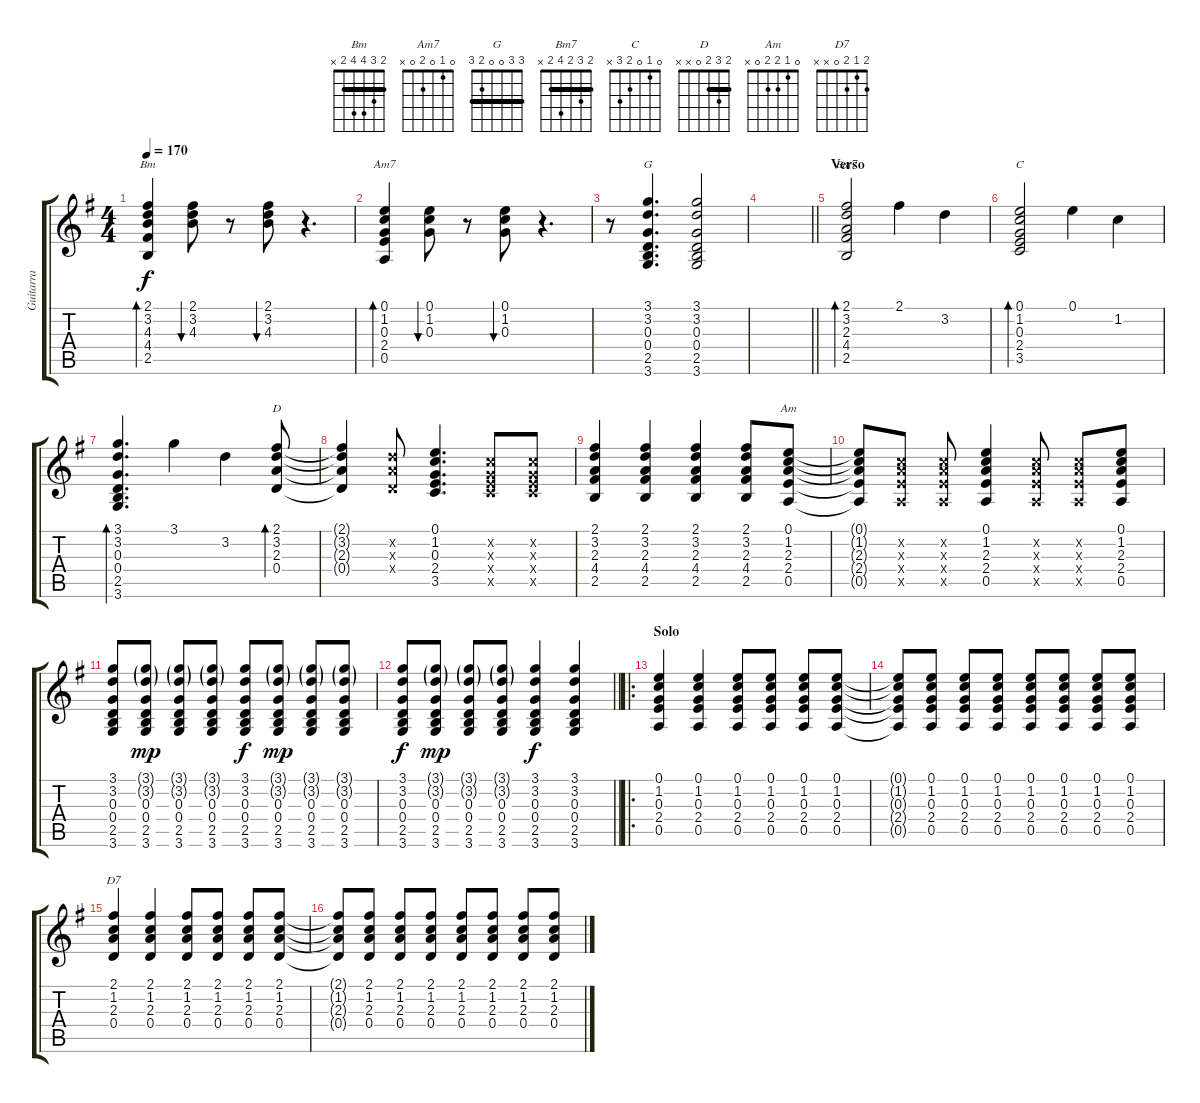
\track ("Guitarra" "Guitarra") {instrument acousticguitarsteel}
\staff {score tabs}
\tuning (E4 B3 G3 D3 A2 E2) {hide}
\chord ("Bm" 2 3 4 4 2 x) {barre 2}
\chord ("Am7" 0 1 0 2 0 x)
\chord ("G" 3 3 0 0 2 3) {barre 3}
\chord ("Bm7" 2 3 2 4 2 x) {barre 2}
\chord ("C" 0 1 0 2 3 x)
\chord ("D" 2 3 2 0 x x) {barre 2}
\chord ("Am" 0 1 2 2 0 x)
\chord ("D7" 2 1 2 0 x x)
\ts (4 4)
\tempo 170
\clef g2
\ks g
(2.1 3.2 4.3 4.4 2.5).4{bd 480 ch "Bm" dy f instrument electricguitarclean} (2.1 3.2 4.3).8{bu 120} r.8 (2.1 3.2 4.3).8{bu 120} r.4{d} |
(0.1 1.2 0.3 2.4 0.5).4{bd 480 ch "Am7"} (0.1 1.2 0.3).8{bu 120} r.8 (0.1 1.2 0.3).8{bu 120} r.4{d} |
r.8 (3.1 3.2 0.3 0.4 2.5 3.6).4{d ch "G" instrument acousticguitarsteel} (3.1 3.2 0.3 0.4 2.5 3.6).2 |
\barLineRight lightlight
|
\section ("" "Verso")
(2.1 3.2 2.3 4.4 2.5).2{bd 480 ch "Bm7" instrument electricguitarclean} 2.1.4 3.2.4 |
(0.1 1.2 0.3 2.4 3.5).2{bd 480 ch "C"} 0.1.4 1.2.4 |
(3.1 3.2 0.3 0.4 2.5 3.6).4{d bd 480} 3.1.4 3.2.4 (2.1 3.2 2.3 0.4).8{bd 480 ch "D" instrument electricguitarclean} |
(2.1{t} 3.2{t} 2.3{t} 0.4{t}).4 (3.2{x} 2.3{x} 0.4{x}).8 (0.1 1.2 0.3 2.4 3.5).4{d} (1.2{x} 0.3{x} 2.4{x} 3.5{x}).8 (1.2{x} 0.3{x} 2.4{x} 3.5{x}).8 |
(2.1 3.2 2.3 4.4 2.5).4 (2.1 3.2 2.3 4.4 2.5).4 (2.1 3.2 2.3 4.4 2.5).4 (2.1 3.2 2.3 4.4 2.5).8 (0.1 1.2 2.3 2.4 0.5).8{ch "Am"} |
(0.1{t} 1.2{t} 2.3{t} 2.4{t} 0.5{t}).8 (1.2{x} 2.3{x} 2.4{x} 0.5{x}).8 (1.2{x} 2.3{x} 2.4{x} 0.5{x}).8 (0.1 1.2 2.3 2.4 0.5).4 (1.2{x} 2.3{x} 2.4{x} 0.5{x}).8 (1.2{x} 2.3{x} 2.4{x} 0.5{x}).8 (0.1 1.2 2.3 2.4 0.5).8 |
(3.1 3.2 0.3 0.4 2.5 3.6).8 (3.1{g} 3.2{g} 0.3 0.4 2.5 3.6).8{dy mp} (3.1{g} 3.2{g} 0.3 0.4 2.5 3.6).8 (3.1{g} 3.2{g} 0.3 0.4 2.5 3.6).8 (3.1 3.2 0.3 0.4 2.5 3.6).8{dy f} (3.1{g} 3.2{g} 0.3 0.4 2.5 3.6).8{dy mp} (3.1{g} 3.2{g} 0.3 0.4 2.5 3.6).8 (3.1{g} 3.2{g} 0.3 0.4 2.5 3.6).8 |
\barLineRight lightlight
(3.1 3.2 0.3 0.4 2.5 3.6).8{dy f} (3.1{g} 3.2{g} 0.3 0.4 2.5 3.6).8{dy mp} (3.1{g} 3.2{g} 0.3 0.4 2.5 3.6).8 (3.1{g} 3.2{g} 0.3 0.4 2.5 3.6).8 (3.1 3.2 0.3 0.4 2.5 3.6).4{dy f} (3.1 3.2 0.3 0.4 2.5 3.6).4 |
\ro
\section ("" "Solo")
(0.1 1.2 0.3 2.4 0.5).4{instrument acousticguitarsteel} (0.1 1.2 0.3 2.4 0.5).4 (0.1 1.2 0.3 2.4 0.5).8 (0.1 1.2 0.3 2.4 0.5).8 (0.1 1.2 0.3 2.4 0.5).8 (0.1 1.2 0.3 2.4 0.5).8 |
(0.1{t} 1.2{t} 0.3{t} 2.4{t} 0.5{t}).8 (0.1 1.2 0.3 2.4 0.5).8 (0.1 1.2 0.3 2.4 0.5).8 (0.1 1.2 0.3 2.4 0.5).8 (0.1 1.2 0.3 2.4 0.5).8 (0.1 1.2 0.3 2.4 0.5).8 (0.1 1.2 0.3 2.4 0.5).8 (0.1 1.2 0.3 2.4 0.5).8 |
(2.1 1.2 2.3 0.4).4{ch "D7"} (2.1 1.2 2.3 0.4).4 (2.1 1.2 2.3 0.4).8 (2.1 1.2 2.3 0.4).8 (2.1 1.2 2.3 0.4).8 (2.1 1.2 2.3 0.4).8 |
(2.1{t} 1.2{t} 2.3{t} 0.4{t}).8 (2.1 1.2 2.3 0.4).8 (2.1 1.2 2.3 0.4).8 (2.1 1.2 2.3 0.4).8 (2.1 1.2 2.3 0.4).8 (2.1 1.2 2.3 0.4).8 (2.1 1.2 2.3 0.4).8 (2.1 1.2 2.3 0.4).8
